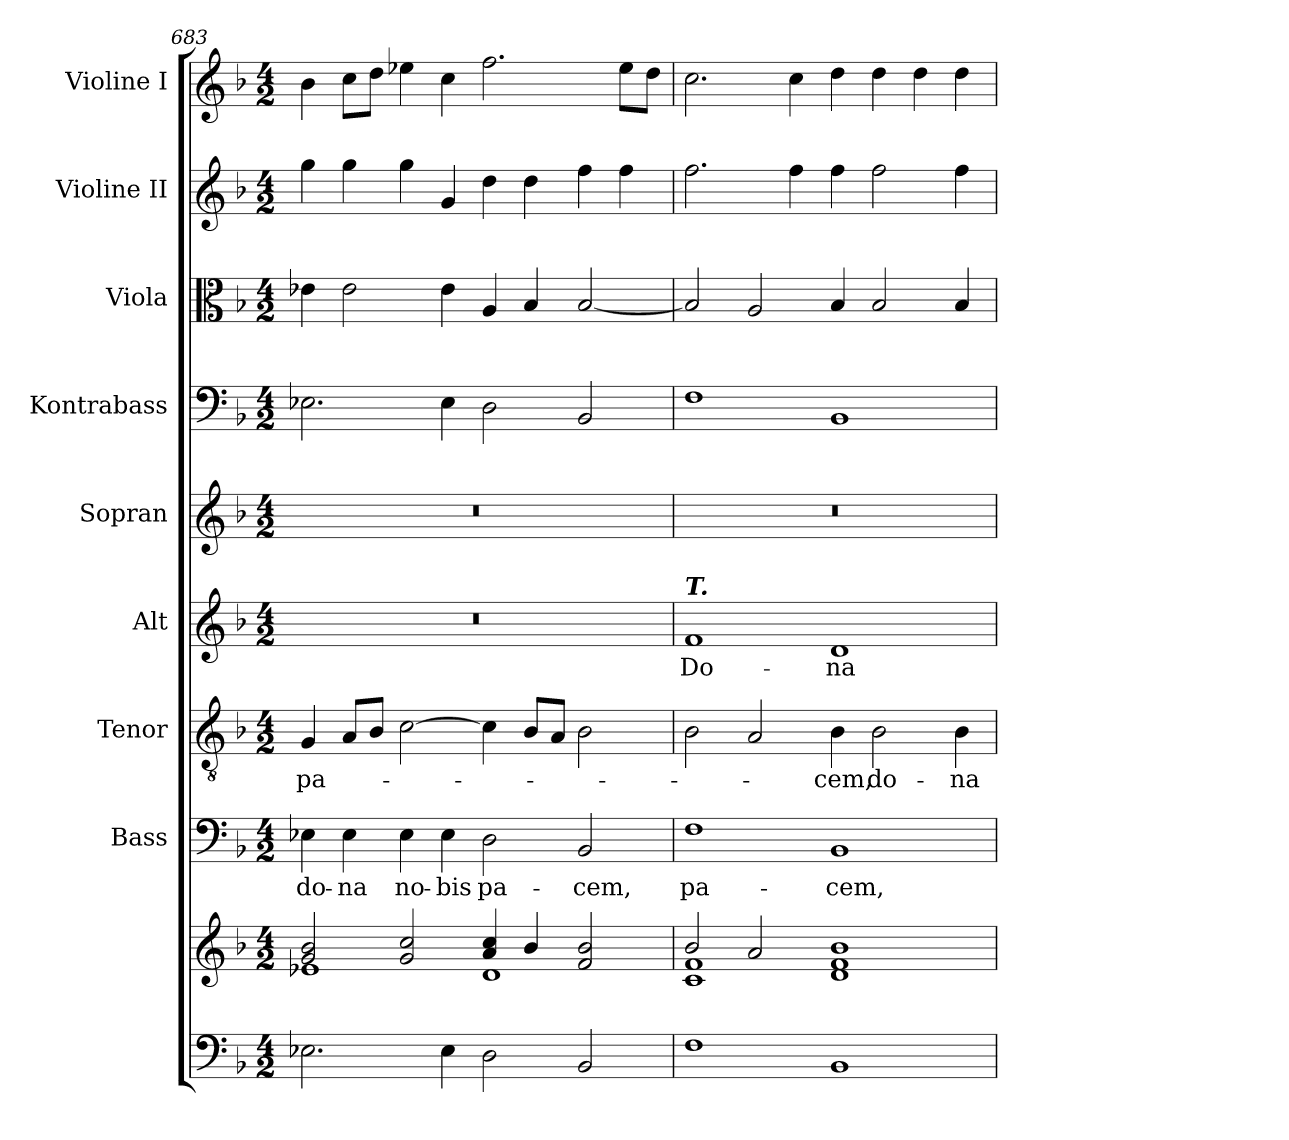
**kern	**kern	**kern	**text	**kern	**text	**kern	**text	**kern	**kern	**kern	**kern	**kern
*part9	*part9	*part8	*part8	*part7	*part7	*part6	*part6	*part5	*part4	*part3	*part2	*part1
*staff10	*staff9	*staff8	*staff8	*staff7	*staff7	*staff6	*staff6	*staff5	*staff4	*staff3	*staff2	*staff1
*	*	*I"Bass	*	*I"Tenor	*	*I"Alt	*	*I"Sopran	*I"Kontrabass	*I"Viola	*I"Violine II	*I"Violine I
*	*	*I'B.	*	*I'T.	*	*I'A.	*	*I'S.	*I'Kb.	*I'Vla.	*I'Vl. II	*I'Vl. I
*clefF4	*clefG2	*clefF4	*	*clefGv2	*	*clefG2	*	*clefG2	*clefF4	*clefC3	*clefG2	*clefG2
*	*	*	*	*	*	*	*	*	*ITrd7c12	*	*	*
*k[b-]	*k[b-]	*k[b-]	*	*k[b-]	*	*k[b-]	*	*k[b-]	*k[b-]	*k[b-]	*k[b-]	*k[b-]
*F:	*F:	*F:	*	*F:	*	*F:	*	*F:	*F:	*F:	*F:	*F:
*M4/2	*M4/2	*M4/2	*	*M4/2	*	*M4/2	*	*M4/2	*M4/2	*M4/2	*M4/2	*M4/2
=683	=683	=683	=683	=683	=683	=683	=683	=683	=683	=683	=683	=683
*	*^	*	*	*	*	*	*	*	*	*	*	*
!	!	!	!	!LO:LY:b	!	!LO:LY:b	!	!	!	!	!	!	!
2.E-X\	2g/ 2b-/	1e-X	4E-X\	do-	4G/	pa-	0r	.	0r	2.EE-X\	4e-X\	4gg\	4b-\
!	!	!	!	!LO:LY:b	!	!	!	!	!	!	!	!	!
.	.	.	4E-\	-na	8A/L	.	.	.	.	.	2e-\	4gg\	8cc\L
.	.	.	.	.	8B-/J	.	.	.	.	.	.	.	8dd\J
!	!	!	!	!LO:LY:b	!	!	!	!	!	!	!	!	!
.	2g/ 2cc/	.	4E-\	no-	[2c\	.	.	.	.	.	.	4gg\	4ee-X\
!	!	!	!	!LO:LY:b	!	!	!	!	!	!	!	!	!
4E-\	.	.	4E-\	-bis	.	.	.	.	.	4EE-\	4e-\	4g/	4cc\
!	!	!	!	!LO:LY:b	!	!	!	!	!	!	!	!	!
2D\	4a/ 4cc/	1d	2D\	pa-	4c\]	.	.	.	.	2DD\	4A/	4dd\	2.ff\
.	4b-/	.	.	.	8B-/L	.	.	.	.	.	4B-/	4dd\	.
.	.	.	.	.	8A/J	.	.	.	.	.	.	.	.
!	!	!	!	!LO:LY:b	!	!	!	!	!	!	!	!	!
2BB-/	2f/ 2b-/	.	2BB-/	-cem,	2B-\	.	.	.	.	2BBB-/	[2B-/	4ff\	.
.	.	.	.	.	.	.	.	.	.	.	.	4ff\	8ee-\L
.	.	.	.	.	.	.	.	.	.	.	.	.	8dd\J
!!LO:PB:g=z
=684	=684	=684	=684	=684	=684	=684	=684	=684	=684	=684	=684	=684	=684
!	!	!	!	!	!	!	!LO:TX:a:Bi:t=T.	!	!	!	!	!	!
!	!	!	!	!LO:LY:b	!	!	!	!LO:LY:b	!	!	!	!	!
1F	2b-/	1c 1f	1F	pa-	2B-\	.	1f	Do-	0r	1FF	2B-/]	2.ff\	2.cc\
.	2a/	.	.	.	2A/	.	.	.	.	.	2A/	.	.
.	.	.	.	.	.	.	.	.	.	.	.	4ff\	4cc\
!	!	!	!	!LO:LY:b	!	!LO:LY:b	!	!LO:LY:b	!	!	!	!	!
1BB-	1b-	1d 1f	1BB-	-cem,	4B-\	-cem,	1d	-na	.	1BBB-	4B-/	4ff\	4dd\
!	!	!	!	!	!	!LO:LY:b	!	!	!	!	!	!	!
.	.	.	.	.	2B-\	do-	.	.	.	.	2B-/	2ff\	4dd\
.	.	.	.	.	.	.	.	.	.	.	.	.	4dd\
!	!	!	!	!	!	!LO:LY:b	!	!	!	!	!	!	!
.	.	.	.	.	4B-\	-na	.	.	.	.	4B-/	4ff\	4dd\
*	*v	*v	*	*	*	*	*	*	*	*	*	*	*
=	=	=	=	=	=	=	=	=	=	=	=	=
*-	*-	*-	*-	*-	*-	*-	*-	*-	*-	*-	*-	*-
